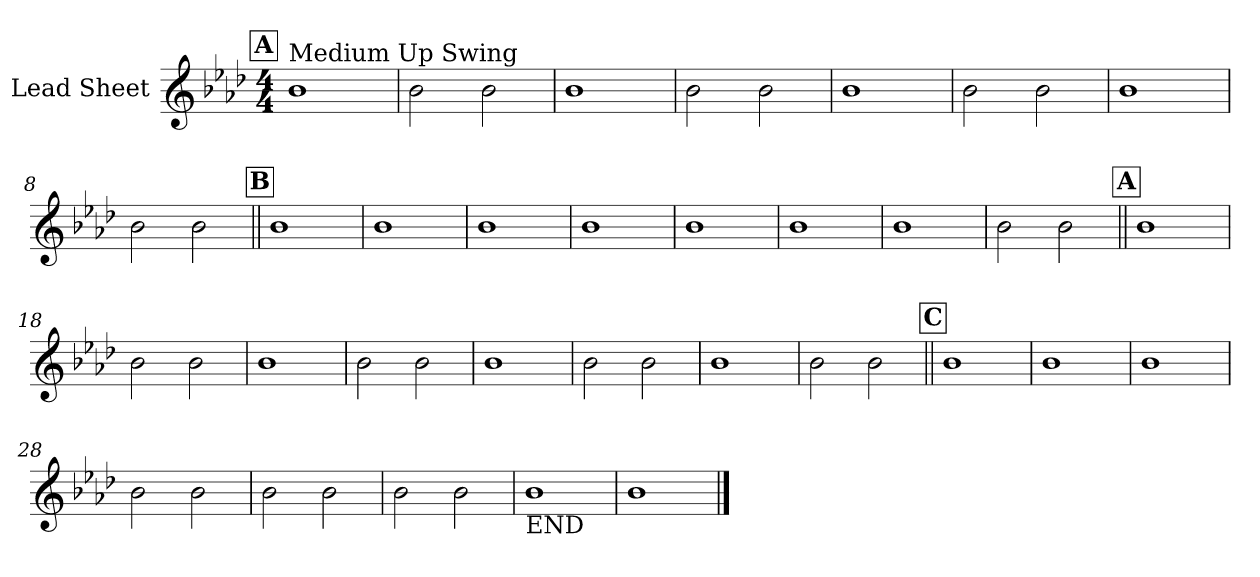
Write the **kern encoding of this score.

**kern
*part1
*staff1
*I"Lead Sheet
*clefG2
*k[b-e-a-d-]
*A-:
*M4/4
!!LO:REH:place=s1:a:fs=14:t=A
=1
!LO:TX:a:t=Medium Up Swing
1b-
=2
2b-\
2b-\
=3
1b-
=4
2b-\
2b-\
!!LO:LB:g=z
=5
1b-
=6
2b-\
2b-\
=7
1b-
=8
2b-\
2b-\
!!LO:LB:g=z
!!LO:REH:place=s1:a:fs=14:t=B
=9||
1b-
=10
1b-
=11
1b-
=12
1b-
!!LO:LB:g=z
=13
1b-
=14
1b-
=15
1b-
=16
2b-\
2b-\
!!LO:LB:g=z
!!LO:REH:place=s1:a:fs=14:t=A
=17||
1b-
=18
2b-\
2b-\
=19
1b-
=20
2b-\
2b-\
!!LO:LB:g=z
=21
1b-
=22
2b-\
2b-\
=23
1b-
=24
2b-\
2b-\
!!LO:LB:g=z
!!LO:REH:place=s1:a:fs=14:t=C
=25||
1b-
=26
1b-
=27
1b-
=28
2b-\
2b-\
!!LO:LB:g=z
=29
2b-\
2b-\
=30
2b-\
2b-\
=31
!LO:TX:b:t=END
1b-
=32
1b-
==
*-
